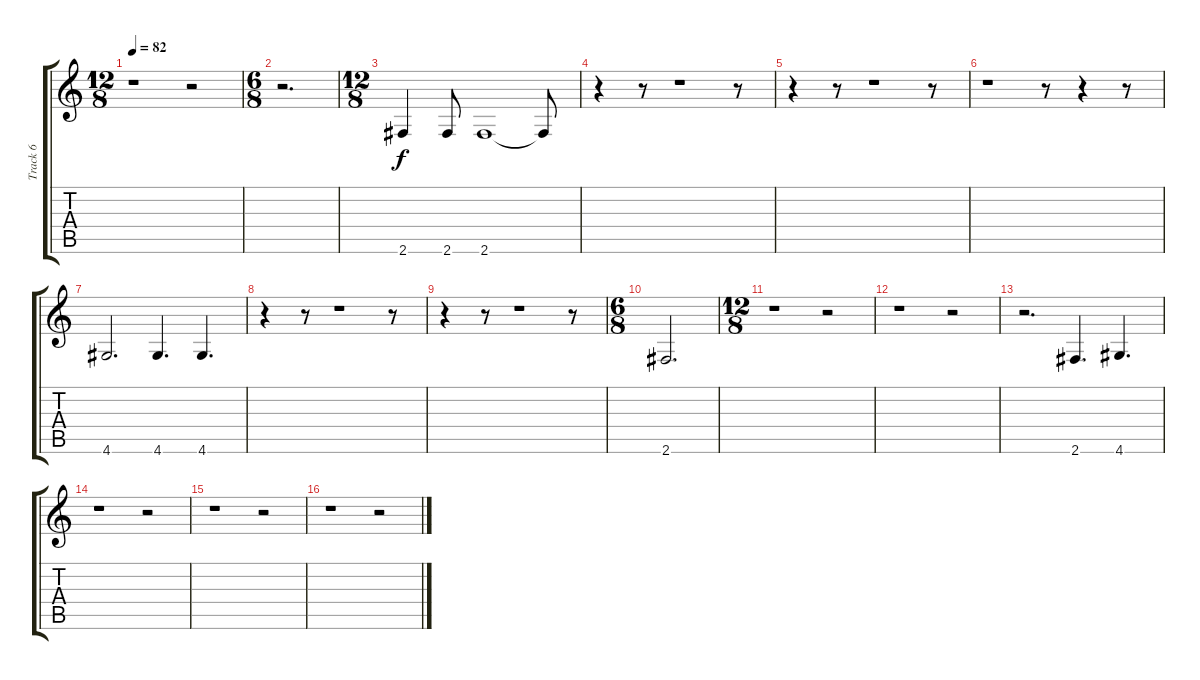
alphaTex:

\track ("Track 6" "Track 6") {instrument contrabass}
\staff {score tabs}
\tuning (E4 B3 G3 D3 A2 E2) {hide}
\ts (12 8)
\tempo 82
\clef g2
\ks c
r.1{dy f} r.2 |
\ts (6 8)
r.2{d} |
\ts (12 8)
2.6.4 2.6.8 2.6.1 2.6{t}.8 |
r.4 r.8 r.1 r.8 |
r.4 r.8 r.1 r.8 |
r.1 r.8 r.4 r.8 |
4.6.2{d} 4.6.4{d} 4.6.4{d} |
r.4 r.8 r.1 r.8 |
r.4 r.8 r.1 r.8 |
\ts (6 8)
2.6.2{d} |
\ts (12 8)
r.1 r.2 |
r.1 r.2 |
r.2{d} 2.6.4{d} 4.6.4{d} |
r.1 r.2 |
r.1 r.2 |
r.1 r.2
